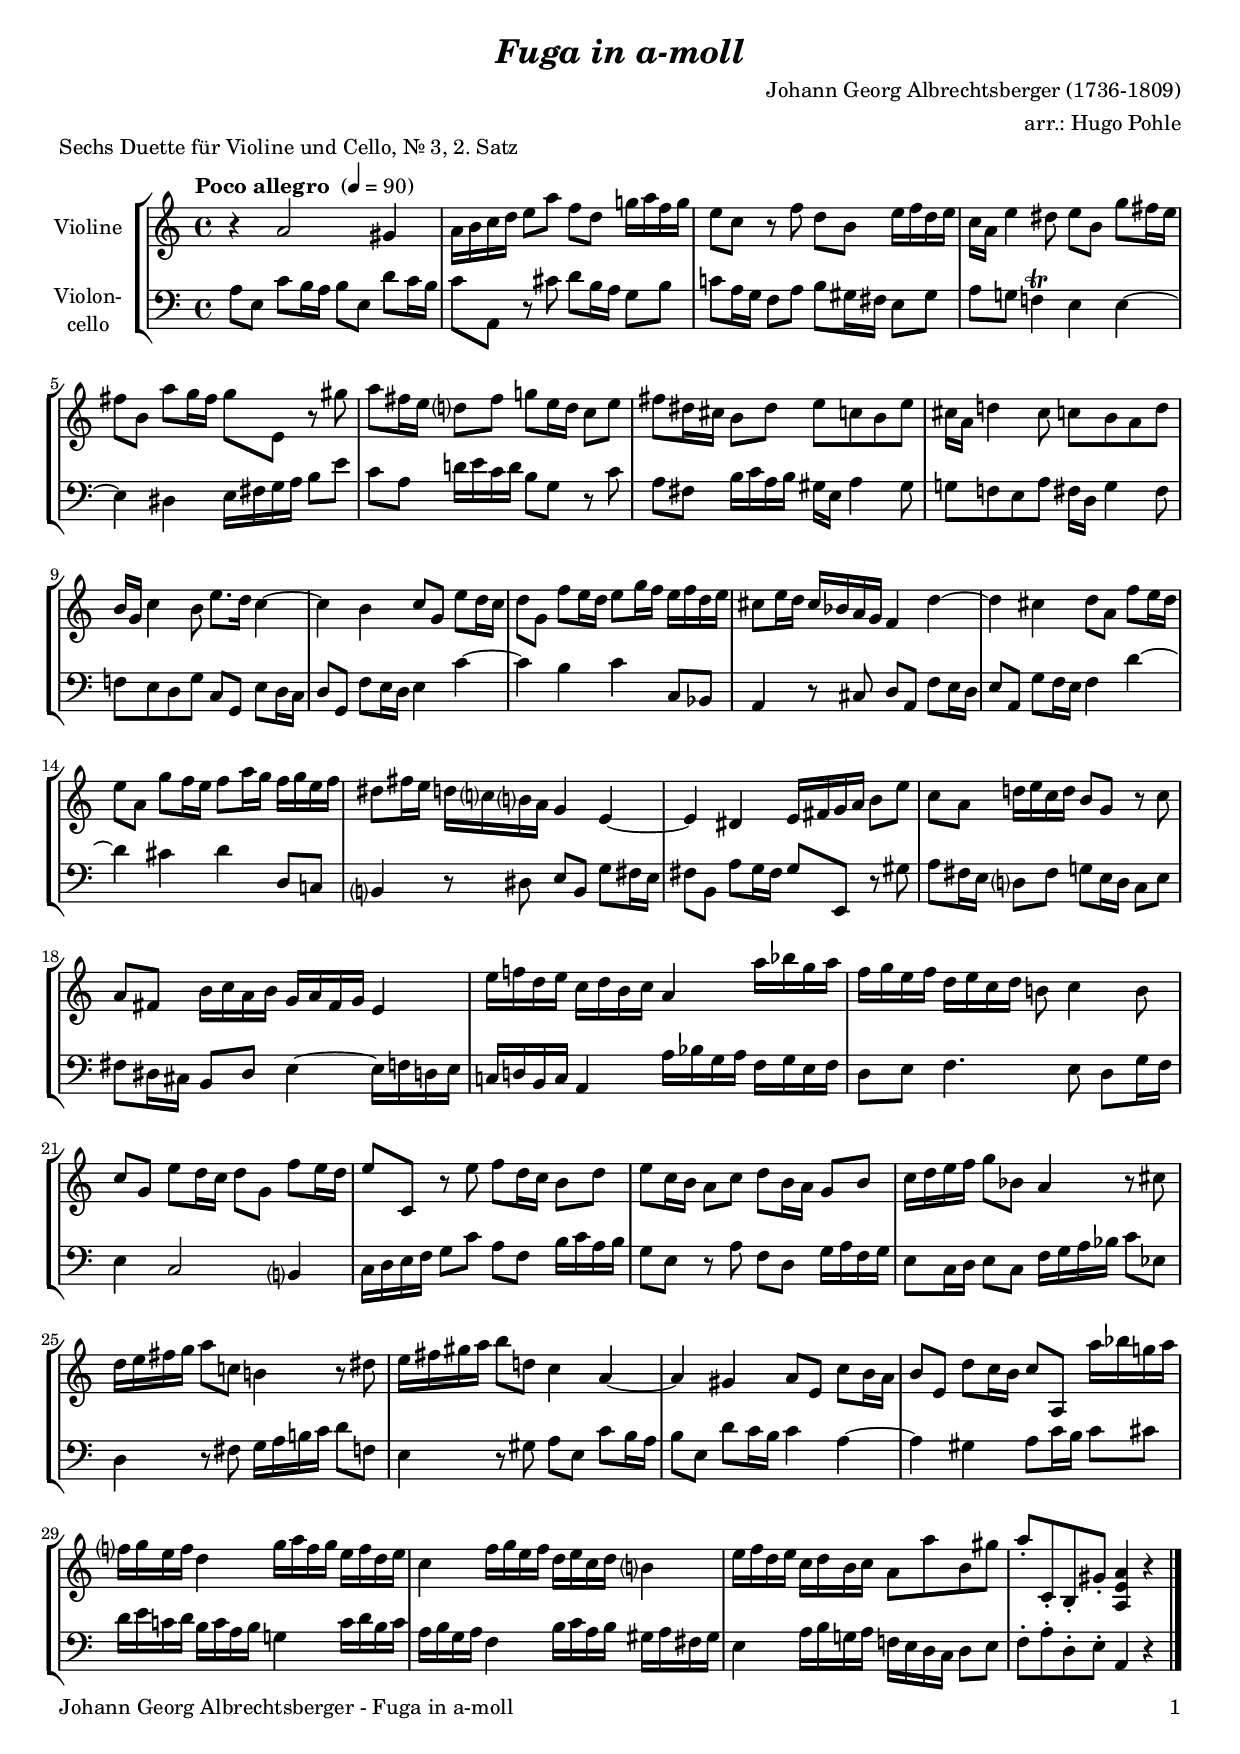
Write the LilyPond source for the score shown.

\version "2.20.2"
\include "deutsch.ly"
  
#(set-global-staff-size 18.25)

\header {
  title     = \markup \bold \italic "Fuga in a-moll"
  composer  = " Johann Georg Albrechtsberger (1736-1809)"
  arranger  = "arr.: Hugo Pohle"
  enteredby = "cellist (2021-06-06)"
  piece     = "Sechs Duette für Violine und Cello, Nr. 3, 2. Satz"
}

voiceconsts = {
  \key a \minor
  \time 4/4
  \clef "treble"
  \compressEmptyMeasures
%  \numericTimeSignature
% Set default beaming for all staves
% \set Timing.beamExceptions = #'()
% \set Timing.baseMoment     = #(ly:make-moment 1 4)
% \set Timing.beatStructure  = #'(1 1 1 1)
  \tempo "Poco allegro " 4=90
}

mivl = "violin"
%miba = "pizzicato strings"
miba = "cello"

arco = \markup \italic "arco"
pizz = \markup \italic "pizz."
rall = \mark \markup \box \italic "rall."
rit  = \mark \markup \box \italic "rit."
simi = \markup \italic "simile"

va = \relative c'' {
  \voiceconsts

  r4 a2 gis4
  a16 h c d e8 a f d g!16 a f g
  e8 c r f d h e16 f d e

  c a e'4 dis8 e h g' fis16 e
  fis8 h, a' g16 fis g8 e, r gis'
  a fis16 e d?8 fis g! e16 d c8 e

  fis dis16 cis h8 dis e[ c h e]
  cis16 a d!4 cis8 c[ h a d]
  h16 g c4 h8 e8. d16 c4~

  c h c8 g e' d16 c
  d8 g, f' e16 d e8 g16 f e f d e
  cis8 e16 d cis b a g f4 d'~

  d cis d8 a f' e16 d
  e8 a, g' f16 e f8 a16 g f g e f
  dis8 fis16 e d c? h? a g4 e~

  e dis e16 fis g a h8 e
  c a d!16 e c d h8 g r c
  a fis h16 c a h g a fis g e4

  e'16 f! d e c d h c a4 a'16 b g a
  f g e f d e c d h!8 c4 h8
  c g e' d16 c d8 g, f' e16 d

  e8 c, r e' f d16 c h8 d
  e c16 h a8 c d h16 a g8 h
  c16 d e f g8 b, a4 r8 cis

  d16 e fis g a8 c,! h!4 r8 dis
  e16 fis gis a h8 d,! c4 a~
  a gis a8 e c' h16 a

  h8 e, d' c16 h c8 a, a''16 b g! a
  f? g e f d4 g16 a f g e f d e

  c4 f16 g e f d e c d h?4
  e16 f d e c d h c a8[ a' h, gis']
  a[-. c,,-. h-. gis']-. <a, e' a>4 r \bar "|."
}

vb = \relative c' {
  \voiceconsts
  \clef "bass"

  a8 e c' h16 a h8 e, d' c16 h
  c8 a, r cis' d h16 a g8 h
  c! a16 g f8 a h gis16 fis e8 gis

  a g! f!4\trill e e~
  e dis e16 fis g a h8 e
  c a d!16 e c d h8 g r c
  a fis h16 c a h gis e a4 gis8

  g![ f! e a] fis16 d g4 fis8
  f![ e d g] c, g e' d16 c
  d8 g, f' e16 d e4 c'~
  c h c c,8 b

  a4 r8 cis d a f' e16 d
  e8 a, g' f16 e f4 d'~
  d cis d d,8 c!
  h?4 r8 dis e h g' fis16 e

  fis8 h, a' g16 fis g8 e, r gis'
  a fis16 e d?8 fis g! e16 d c8 e
  fis dis16 cis h8 dis e4~ e16 f d e

  c! d! h c a4 a'16 b g a f g e f
  d8 e f4. e8 d g16 f
  e4 c2 h?4

  c16 d e f g8 c a f h16 c a h
  g8 e r a f d g16 a f g

  e8 c16 d e8 c f16 g a b c8 es,
  d4 r8 fis g16 a h! c d8 f,
  e4 r8 gis a e c' h16 a

  h8 e, d' c16 h c4 a~
  a gis a8 c16 h c8 cis
  d16 e c! d h c a h g!4 c16 d h c

  a h g a f4 h16 c a h gis a fis gis
  e4 a16 h g! a f! e d c d8 e
  f[-. a-. d,-. e]-. a,4 r \bar "|."
}


music = \new StaffGroup <<
      \new Staff {
	\set Staff.midiInstrument = \mivl
	\set Staff.instrumentName = \markup \center-column { "Violine" }
	\transpose a a { \va }
      }

      \new Staff {
	\set Staff.midiInstrument = \miba
	\set Staff.instrumentName = \markup \center-column { "Violon-" "cello" }
	\transpose a a { \vb }
      }
>>

\book {
   \paper {
    print-page-number = ##t
    print-first-page-number = ##t
    ragged-last-bottom = ##f
    oddHeaderMarkup = \markup \null
    evenHeaderMarkup = \markup \null
    oddFooterMarkup = \markup {
      \fill-line {
        \on-the-fly #print-page-number-check-first
        "Johann Georg Albrechtsberger - Fuga in a-moll" \fromproperty #'page:page-number-string
      }
    }
    evenFooterMarkup = \oddFooterMarkup
  } \score {
    \music
    \layout {}
  }

  \score {
    \unfoldRepeats \music

    \midi {
      \context {
        \Score
      }
    }
  }
}